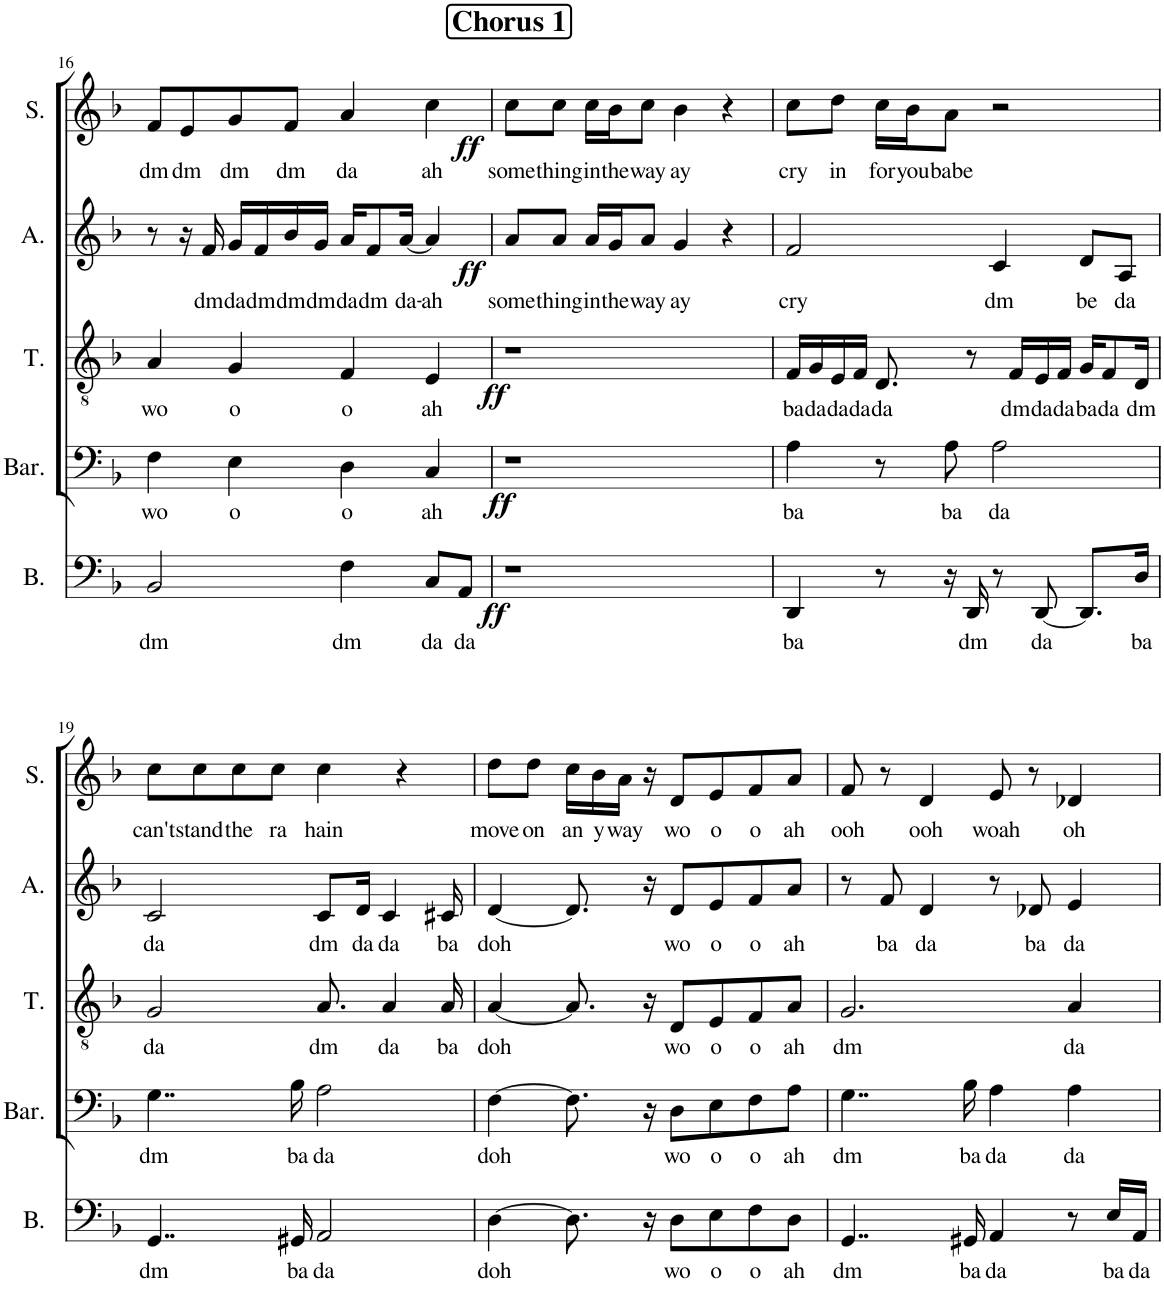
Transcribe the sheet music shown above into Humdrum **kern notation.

**kern	**text	**dynam	**kern	**text	**dynam	**kern	**text	**dynam	**kern	**text	**dynam	**kern	**text	**dynam
*part5	*part5	*part5	*part4	*part4	*part4	*part3	*part3	*part3	*part2	*part2	*part2	*part1	*part1	*part1
*staff5	*staff5	*staff5	*staff4	*staff4	*staff4	*staff3	*staff3	*staff3	*staff2	*staff2	*staff2	*staff1	*staff1	*staff1
*I"Bass	*	*	*I"Baritone	*	*	*I"Tenor	*	*	*I"Alto	*	*	*I"Soprano	*	*
*I'B.	*	*	*I'Bar.	*	*	*I'T.	*	*	*I'A.	*	*	*I'S.	*	*
!!LO:PB:g=z
*clefF4	*	*	*clefF4	*	*	*clefGv2	*	*	*clefG2	*	*	*clefG2	*	*
*k[b-]	*	*	*k[b-]	*	*	*k[b-]	*	*	*k[b-]	*	*	*k[b-]	*	*
*M4/4	*	*	*M4/4	*	*	*M4/4	*	*	*M4/4	*	*	*M4/4	*	*
=16	=16	=16	=16	=16	=16	=16	=16	=16	=16	=16	=16	=16	=16	=16
!	!LO:LY:b	!	!	!LO:LY:b	!	!	!LO:LY:b	!	!	!	!	!	!LO:LY:b	!
2BB-/	dm	.	4F\	wo	.	4A/	wo	.	8r	.	.	8f/L	dm	.
!	!	!	!	!	!	!	!	!	!	!	!	!	!LO:LY:b	!
.	.	.	.	.	.	.	.	.	16r	.	.	8e/	dm	.
!	!	!	!	!	!	!	!	!	!	!LO:LY:b	!	!	!	!
.	.	.	.	.	.	.	.	.	16f/	dm	.	.	.	.
!	!	!	!	!LO:LY:b	!	!	!LO:LY:b	!	!	!LO:LY:b	!	!	!LO:LY:b	!
.	.	.	4E\	o	.	4G/	o	.	16g/LL	da	.	8g/	dm	.
!	!	!	!	!	!	!	!	!	!	!LO:LY:b	!	!	!	!
.	.	.	.	.	.	.	.	.	16f/	dm	.	.	.	.
!	!	!	!	!	!	!	!	!	!	!LO:LY:b	!	!	!LO:LY:b	!
.	.	.	.	.	.	.	.	.	16b-/	dm	.	8f/J	dm	.
!	!	!	!	!	!	!	!	!	!	!LO:LY:b	!	!	!	!
.	.	.	.	.	.	.	.	.	16g/JJ	dm	.	.	.	.
!	!LO:LY:b	!	!	!LO:LY:b	!	!	!LO:LY:b	!	!	!LO:LY:b	!	!	!LO:LY:b	!
4F\	dm	.	4D\	o	.	4F/	o	.	16a/KL	da	.	4a/	da	.
!	!	!	!	!	!	!	!	!	!	!LO:LY:b	!	!	!	!
.	.	.	.	.	.	.	.	.	8f/	dm	.	.	.	.
!	!	!	!	!	!	!	!	!	!	!LO:LY:b	!	!	!	!
.	.	.	.	.	.	.	.	.	[16a/Jk	da-	.	.	.	.
!	!LO:LY:b	!	!	!LO:LY:b	!	!	!LO:LY:b	!	!	!LO:LY:b	!	!	!LO:LY:b	!
8C/L	da	.	4C/	ah	.	4E/	ah	.	4a/]	-ah	.	4cc\	ah	.
!	!LO:LY:b	!	!	!	!	!	!	!	!	!	!	!	!	!
8AA/J	da	.	.	.	.	.	.	.	.	.	.	.	.	.
!!LO:REH:place=s1:a:B:cj:fs=14:t=Chorus 1
=17	=17	=17	=17	=17	=17	=17	=17	=17	=17	=17	=17	=17	=17	=17
!	!	!LO:DY:b	!	!	!LO:DY:b	!	!	!LO:DY:b	!	!LO:LY:b	!LO:DY:b	!	!LO:LY:b	!LO:DY:b
1r	.	ff	1r	.	ff	1r	.	ff	8a/L	some	ff	8cc\L	some	ff
!	!	!	!	!	!	!	!	!	!	!LO:LY:b	!	!	!LO:LY:b	!
.	.	.	.	.	.	.	.	.	8a/J	thing	.	8cc\J	thing	.
!	!	!	!	!	!	!	!	!	!	!LO:LY:b	!	!	!LO:LY:b	!
.	.	.	.	.	.	.	.	.	16a/LL	in	.	16cc\LL	in	.
!	!	!	!	!	!	!	!	!	!	!LO:LY:b	!	!	!LO:LY:b	!
.	.	.	.	.	.	.	.	.	16g/J	the	.	16b-\J	the	.
!	!	!	!	!	!	!	!	!	!	!LO:LY:b	!	!	!LO:LY:b	!
.	.	.	.	.	.	.	.	.	8a/J	way	.	8cc\J	way	.
!	!	!	!	!	!	!	!	!	!	!LO:LY:b	!	!	!LO:LY:b	!
.	.	.	.	.	.	.	.	.	4g/	ay	.	4b-\	ay	.
.	.	.	.	.	.	.	.	.	4r	.	.	4r	.	.
=18	=18	=18	=18	=18	=18	=18	=18	=18	=18	=18	=18	=18	=18	=18
!	!LO:LY:b	!	!	!LO:LY:b	!	!	!LO:LY:b	!	!	!LO:LY:b	!	!	!LO:LY:b	!
4DD/	ba	.	4A\	ba	.	16F/LL	ba	.	2f/	cry	.	8cc\L	cry	.
!	!	!	!	!	!	!	!LO:LY:b	!	!	!	!	!	!	!
.	.	.	.	.	.	16G/	da	.	.	.	.	.	.	.
!	!	!	!	!	!	!	!LO:LY:b	!	!	!	!	!	!LO:LY:b	!
.	.	.	.	.	.	16E/	da	.	.	.	.	8dd\J	in	.
!	!	!	!	!	!	!	!LO:LY:b	!	!	!	!	!	!	!
.	.	.	.	.	.	16F/JJ	da	.	.	.	.	.	.	.
!	!	!	!	!	!	!	!LO:LY:b	!	!	!	!	!	!LO:LY:b	!
8r	.	.	8r	.	.	8.D/	da	.	.	.	.	16cc\LL	for	.
!	!	!	!	!	!	!	!	!	!	!	!	!	!LO:LY:b	!
.	.	.	.	.	.	.	.	.	.	.	.	16b-\J	you	.
!	!	!	!	!LO:LY:b	!	!	!	!	!	!	!	!	!LO:LY:b	!
16r	.	.	8A\	ba	.	.	.	.	.	.	.	8a\J	babe	.
!	!LO:LY:b	!	!	!	!	!	!	!	!	!	!	!	!	!
16DD/	dm	.	.	.	.	8r	.	.	.	.	.	.	.	.
!	!	!	!	!LO:LY:b	!	!	!	!	!	!LO:LY:b	!	!	!	!
8r	.	.	2A\	da	.	.	.	.	4c/	dm	.	2r	.	.
!	!	!	!	!	!	!	!LO:LY:b	!	!	!	!	!	!	!
.	.	.	.	.	.	16F/LL	dm	.	.	.	.	.	.	.
!	!LO:LY:b	!	!	!	!	!	!LO:LY:b	!	!	!	!	!	!	!
[8DD/	da	.	.	.	.	16E/	da	.	.	.	.	.	.	.
!	!	!	!	!	!	!	!LO:LY:b	!	!	!	!	!	!	!
.	.	.	.	.	.	16F/JJ	da	.	.	.	.	.	.	.
!	!	!	!	!	!	!	!LO:LY:b	!	!	!LO:LY:b	!	!	!	!
8.DD/L]	.	.	.	.	.	16G/KL	ba	.	8d/L	be	.	.	.	.
!	!	!	!	!	!	!	!LO:LY:b	!	!	!	!	!	!	!
.	.	.	.	.	.	8F/	da	.	.	.	.	.	.	.
!	!	!	!	!	!	!	!	!	!	!LO:LY:b	!	!	!	!
.	.	.	.	.	.	.	.	.	8A/J	da	.	.	.	.
!	!LO:LY:b	!	!	!	!	!	!LO:LY:b	!	!	!	!	!	!	!
16D/Jk	ba	.	.	.	.	16D/Jk	dm	.	.	.	.	.	.	.
!!LO:LB:g=z
=19	=19	=19	=19	=19	=19	=19	=19	=19	=19	=19	=19	=19	=19	=19
!	!LO:LY:b	!	!	!LO:LY:b	!	!	!LO:LY:b	!	!	!LO:LY:b	!	!	!LO:LY:b	!
4..GG/	dm	.	4..G\	dm	.	2G/	da	.	2c/	da	.	8cc\L	can't	.
!	!	!	!	!	!	!	!	!	!	!	!	!	!LO:LY:b	!
.	.	.	.	.	.	.	.	.	.	.	.	8cc\	stand	.
!	!	!	!	!	!	!	!	!	!	!	!	!	!LO:LY:b	!
.	.	.	.	.	.	.	.	.	.	.	.	8cc\	the	.
!	!	!	!	!	!	!	!	!	!	!	!	!	!LO:LY:b	!
.	.	.	.	.	.	.	.	.	.	.	.	8cc\J	ra	.
!	!LO:LY:b	!	!	!LO:LY:b	!	!	!	!	!	!	!	!	!	!
16GG#X/	ba	.	16B-\	ba	.	.	.	.	.	.	.	.	.	.
!	!LO:LY:b	!	!	!LO:LY:b	!	!	!LO:LY:b	!	!	!LO:LY:b	!	!	!LO:LY:b	!
2AA/	da	.	2A\	da	.	8.A/	dm	.	8c/L	dm	.	4cc\	hain	.
!	!	!	!	!	!	!	!	!	!	!LO:LY:b	!	!	!	!
.	.	.	.	.	.	.	.	.	16d/Jk	da	.	.	.	.
!	!	!	!	!	!	!	!LO:LY:b	!	!	!LO:LY:b	!	!	!	!
.	.	.	.	.	.	4A/	da	.	4c/	da	.	.	.	.
.	.	.	.	.	.	.	.	.	.	.	.	4r	.	.
!	!	!	!	!	!	!	!LO:LY:b	!	!	!LO:LY:b	!	!	!	!
.	.	.	.	.	.	16A/	ba	.	16c#X/	ba	.	.	.	.
=20	=20	=20	=20	=20	=20	=20	=20	=20	=20	=20	=20	=20	=20	=20
!	!LO:LY:b	!	!	!LO:LY:b	!	!	!LO:LY:b	!	!	!LO:LY:b	!	!	!LO:LY:b	!
[4D\	doh	.	[4F\	doh	.	[4A/	doh	.	[4d/	doh	.	8dd\L	move	.
!	!	!	!	!	!	!	!	!	!	!	!	!	!LO:LY:b	!
.	.	.	.	.	.	.	.	.	.	.	.	8dd\J	on	.
!	!	!	!	!	!	!	!	!	!	!	!	!	!LO:LY:b	!
8.D\]	.	.	8.F\]	.	.	8.A/]	.	.	8.d/]	.	.	16cc\LL	an	.
!	!	!	!	!	!	!	!	!	!	!	!	!	!LO:LY:b	!
.	.	.	.	.	.	.	.	.	.	.	.	16b-\	y	.
!	!	!	!	!	!	!	!	!	!	!	!	!	!LO:LY:b	!
.	.	.	.	.	.	.	.	.	.	.	.	16a\JJ	way	.
16r	.	.	16r	.	.	16r	.	.	16r	.	.	16r	.	.
!	!LO:LY:b	!	!	!LO:LY:b	!	!	!LO:LY:b	!	!	!LO:LY:b	!	!	!LO:LY:b	!
8D\L	wo	.	8D\L	wo	.	8D/L	wo	.	8d/L	wo	.	8d/L	wo	.
!	!LO:LY:b	!	!	!LO:LY:b	!	!	!LO:LY:b	!	!	!LO:LY:b	!	!	!LO:LY:b	!
8E\	o	.	8E\	o	.	8E/	o	.	8e/	o	.	8e/	o	.
!	!LO:LY:b	!	!	!LO:LY:b	!	!	!LO:LY:b	!	!	!LO:LY:b	!	!	!LO:LY:b	!
8F\	o	.	8F\	o	.	8F/	o	.	8f/	o	.	8f/	o	.
!	!LO:LY:b	!	!	!LO:LY:b	!	!	!LO:LY:b	!	!	!LO:LY:b	!	!	!LO:LY:b	!
8D\J	ah	.	8A\J	ah	.	8A/J	ah	.	8a/J	ah	.	8a/J	ah	.
=21	=21	=21	=21	=21	=21	=21	=21	=21	=21	=21	=21	=21	=21	=21
!	!LO:LY:b	!	!	!LO:LY:b	!	!	!LO:LY:b	!	!	!	!	!	!LO:LY:b	!
4..GG/	dm	.	4..G\	dm	.	2.G/	dm	.	8r	.	.	8f/	ooh	.
!	!	!	!	!	!	!	!	!	!	!LO:LY:b	!	!	!	!
.	.	.	.	.	.	.	.	.	8f/	ba	.	8r	.	.
!	!	!	!	!	!	!	!	!	!	!LO:LY:b	!	!	!LO:LY:b	!
.	.	.	.	.	.	.	.	.	4d/	da	.	4d/	ooh	.
!	!LO:LY:b	!	!	!LO:LY:b	!	!	!	!	!	!	!	!	!	!
16GG#X/	ba	.	16B-\	ba	.	.	.	.	.	.	.	.	.	.
!	!LO:LY:b	!	!	!LO:LY:b	!	!	!	!	!	!	!	!	!LO:LY:b	!
4AA/	da	.	4A\	da	.	.	.	.	8r	.	.	8e/	woah	.
!	!	!	!	!	!	!	!	!	!	!LO:LY:b	!	!	!	!
.	.	.	.	.	.	.	.	.	8d-X/	ba	.	8r	.	.
!	!	!	!	!LO:LY:b	!	!	!LO:LY:b	!	!	!LO:LY:b	!	!	!LO:LY:b	!
8r	.	.	4A\	da	.	4A/	da	.	4e/	da	.	4d-X/	oh	.
!	!LO:LY:b	!	!	!	!	!	!	!	!	!	!	!	!	!
16E/LL	ba	.	.	.	.	.	.	.	.	.	.	.	.	.
!	!LO:LY:b	!	!	!	!	!	!	!	!	!	!	!	!	!
16AA/JJ	da	.	.	.	.	.	.	.	.	.	.	.	.	.
=	=	=	=	=	=	=	=	=	=	=	=	=	=	=
*-	*-	*-	*-	*-	*-	*-	*-	*-	*-	*-	*-	*-	*-	*-
